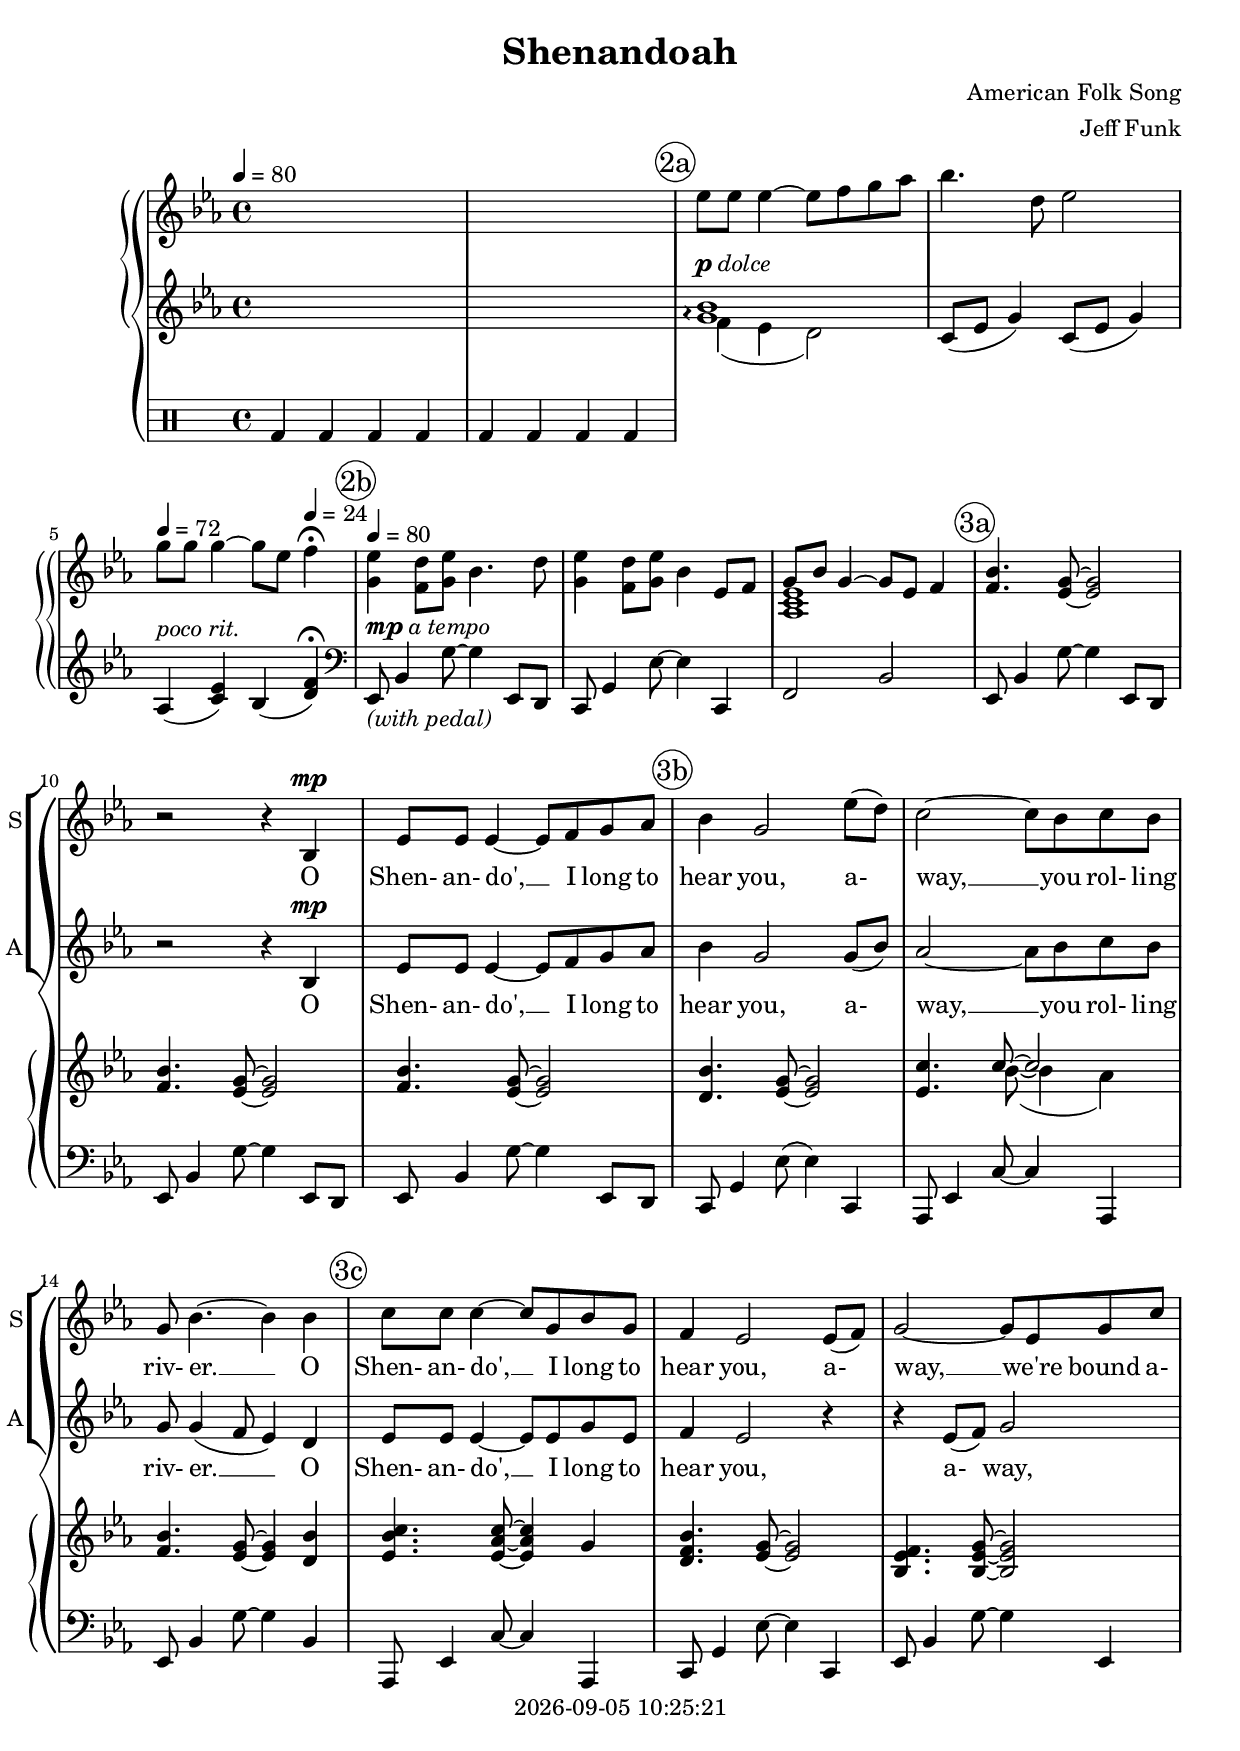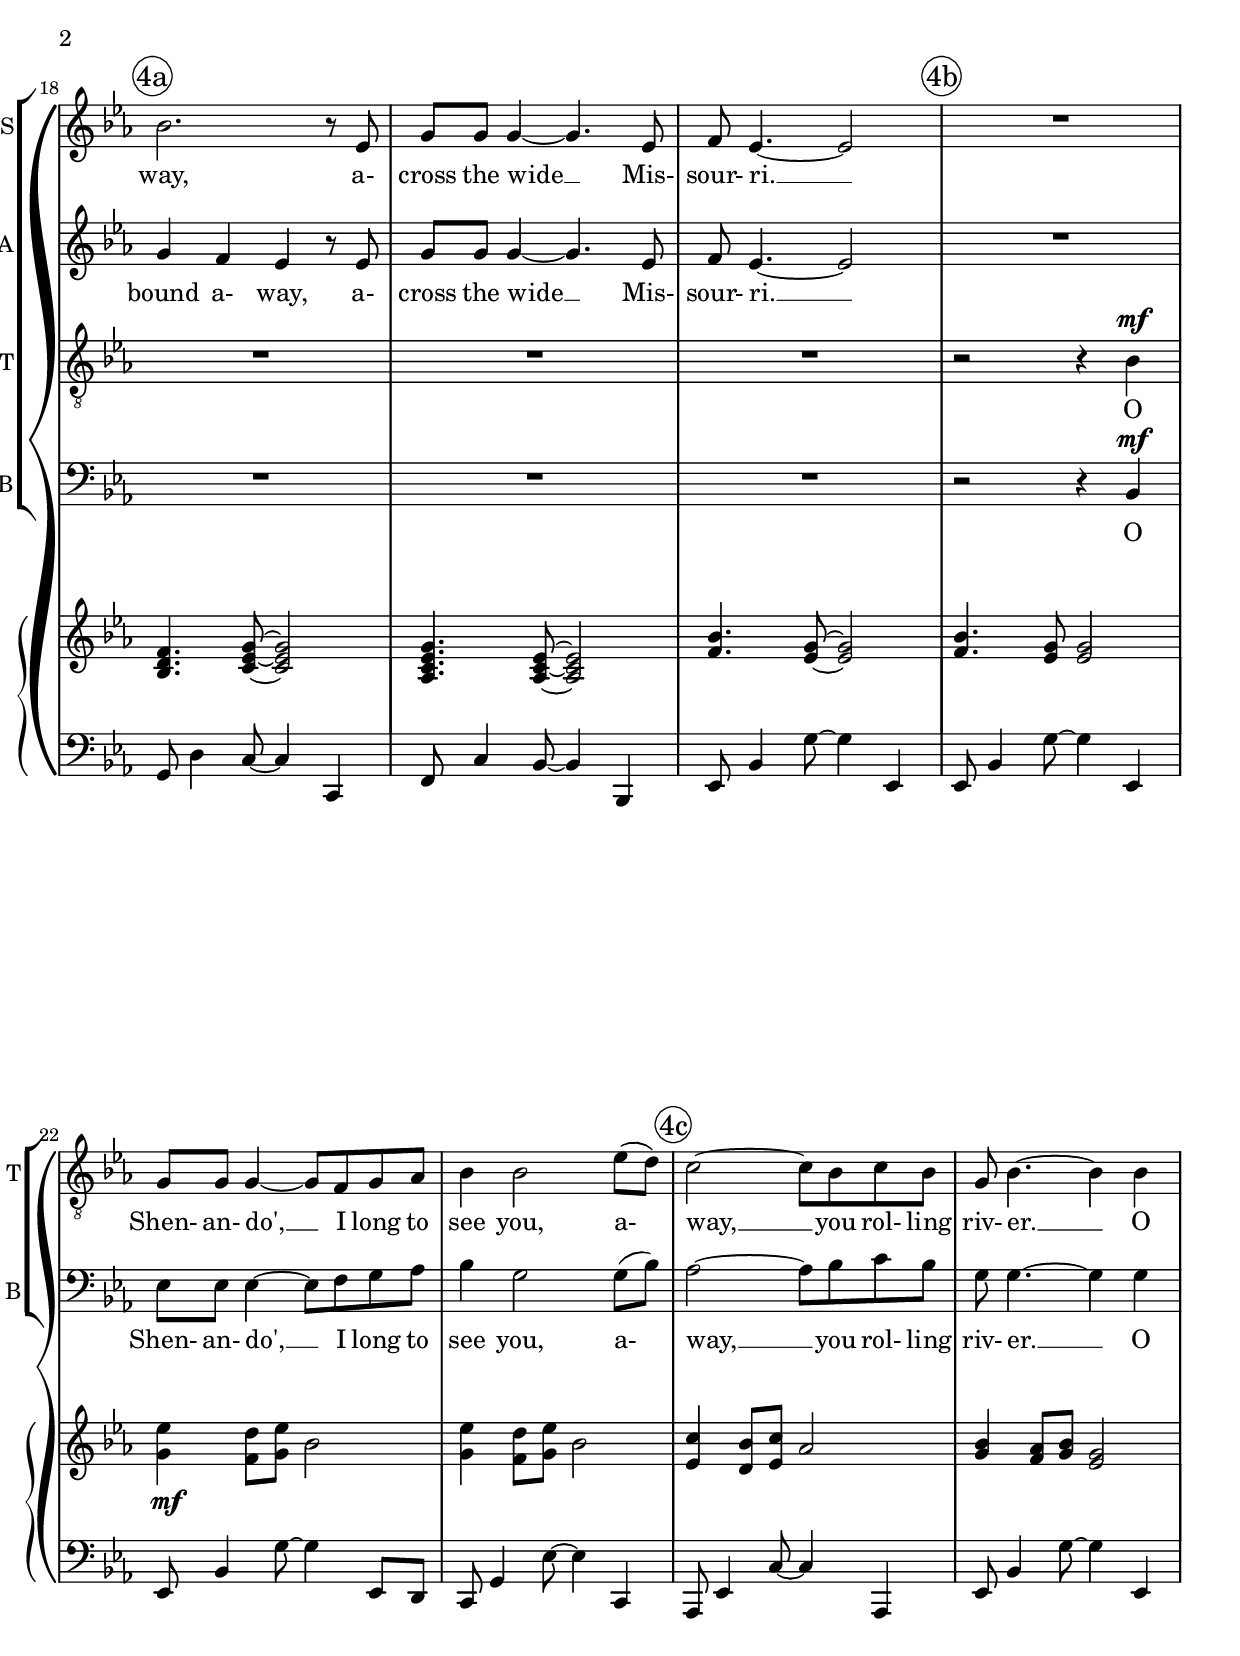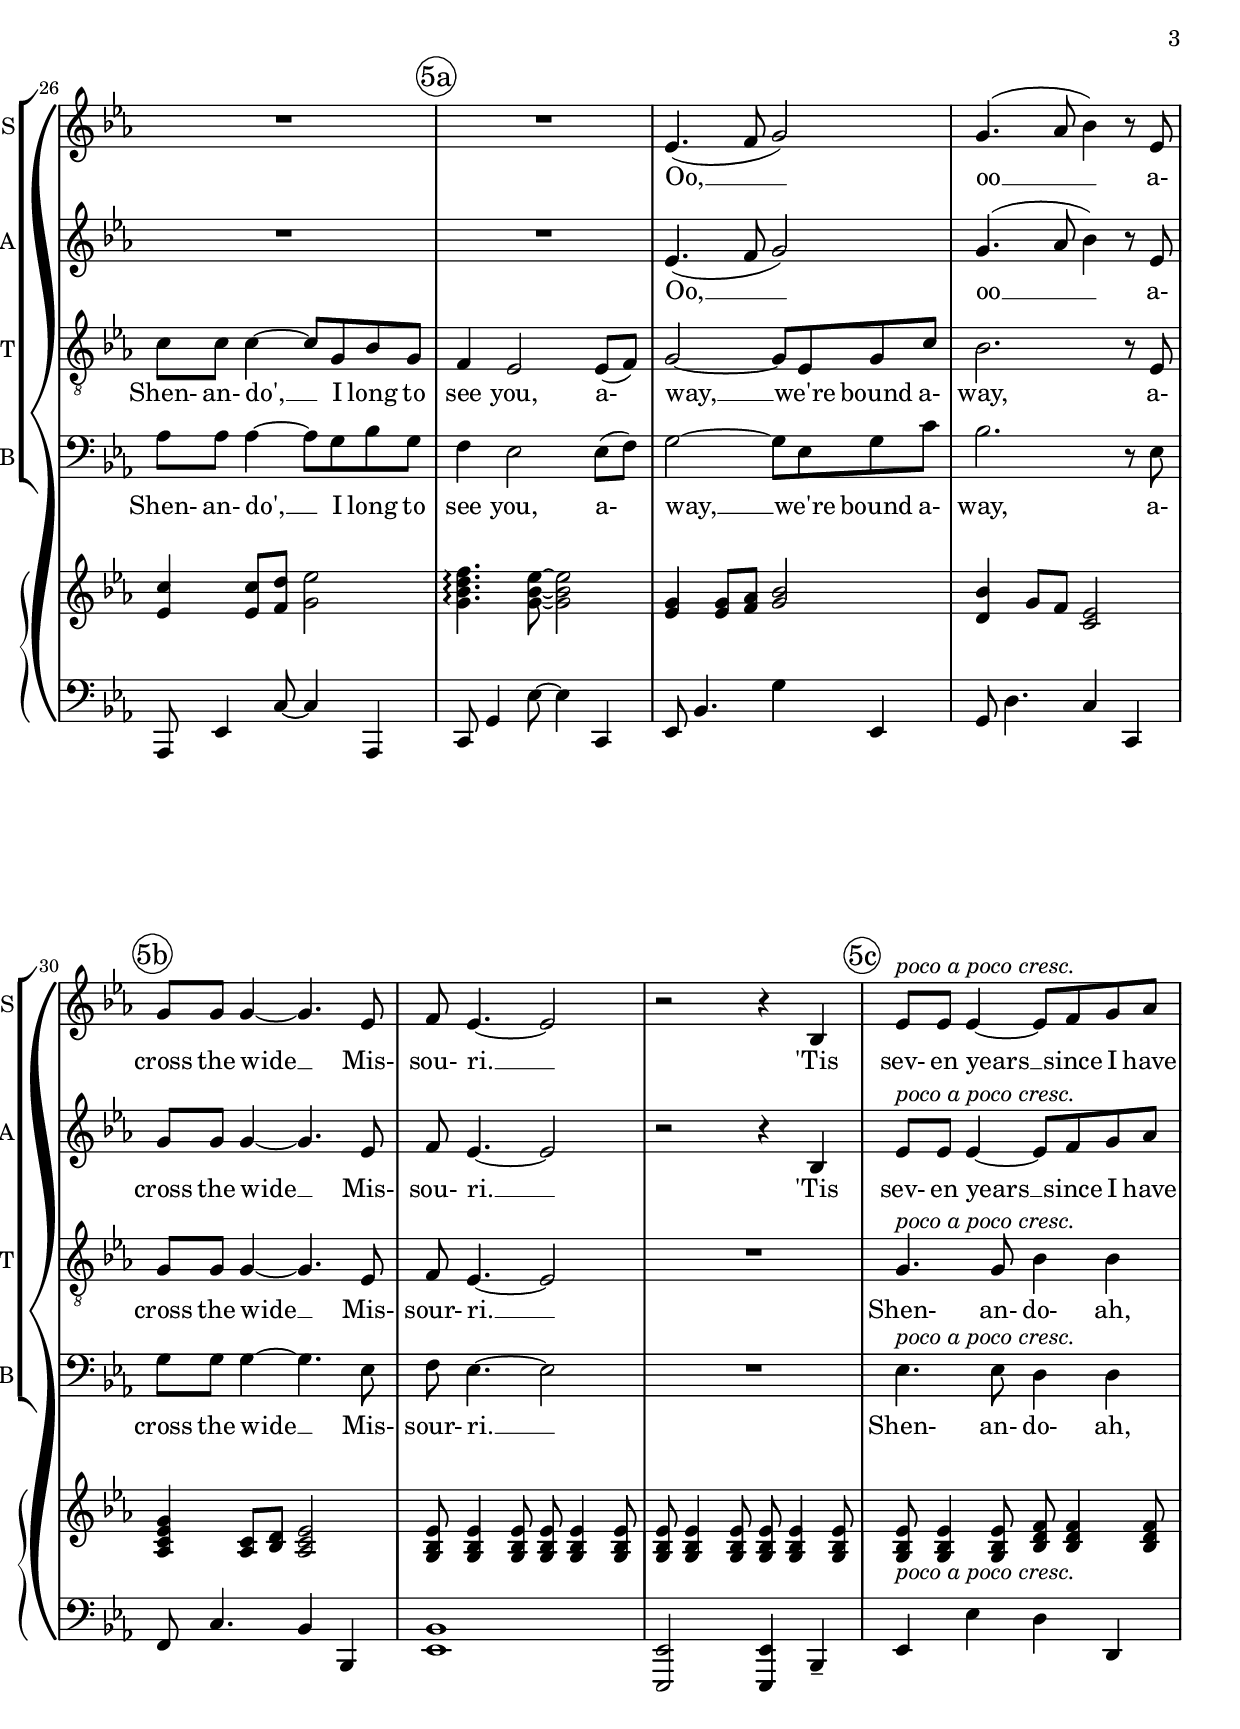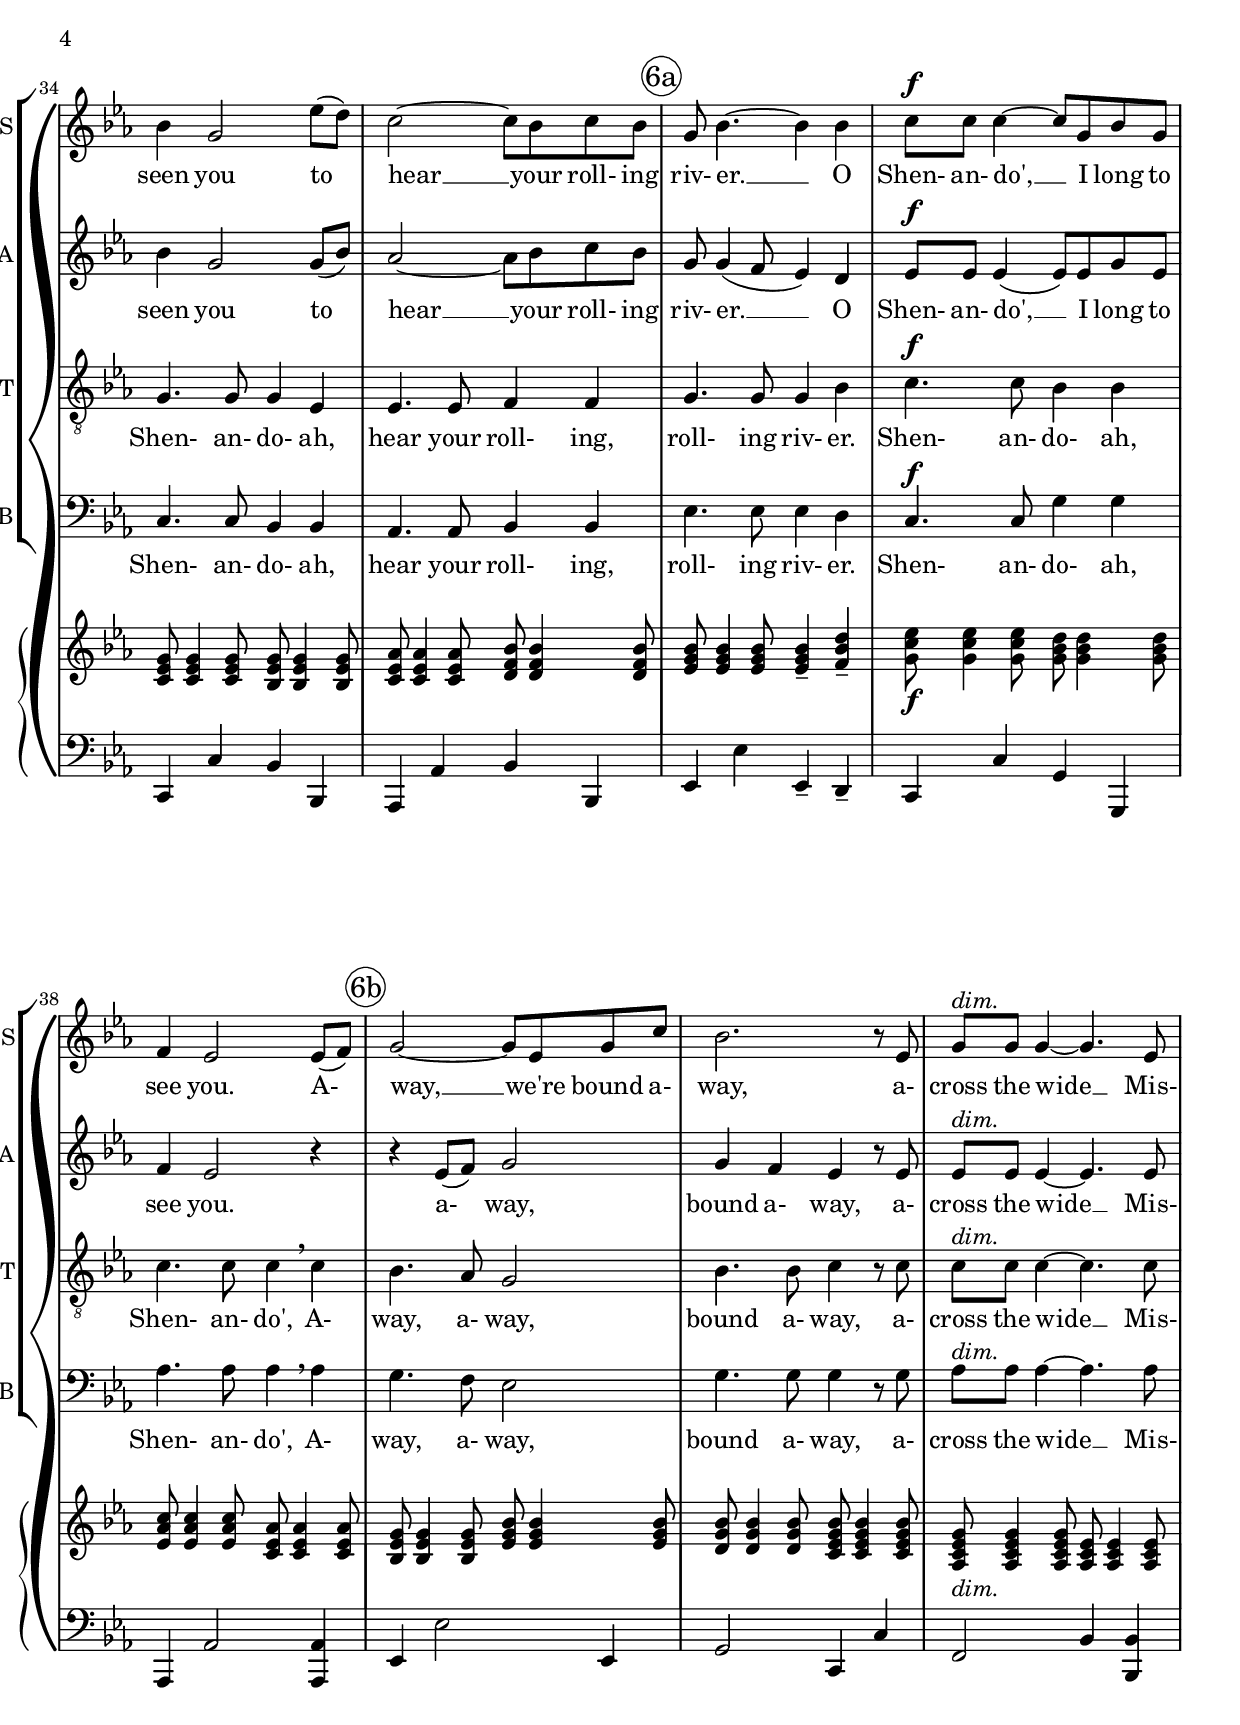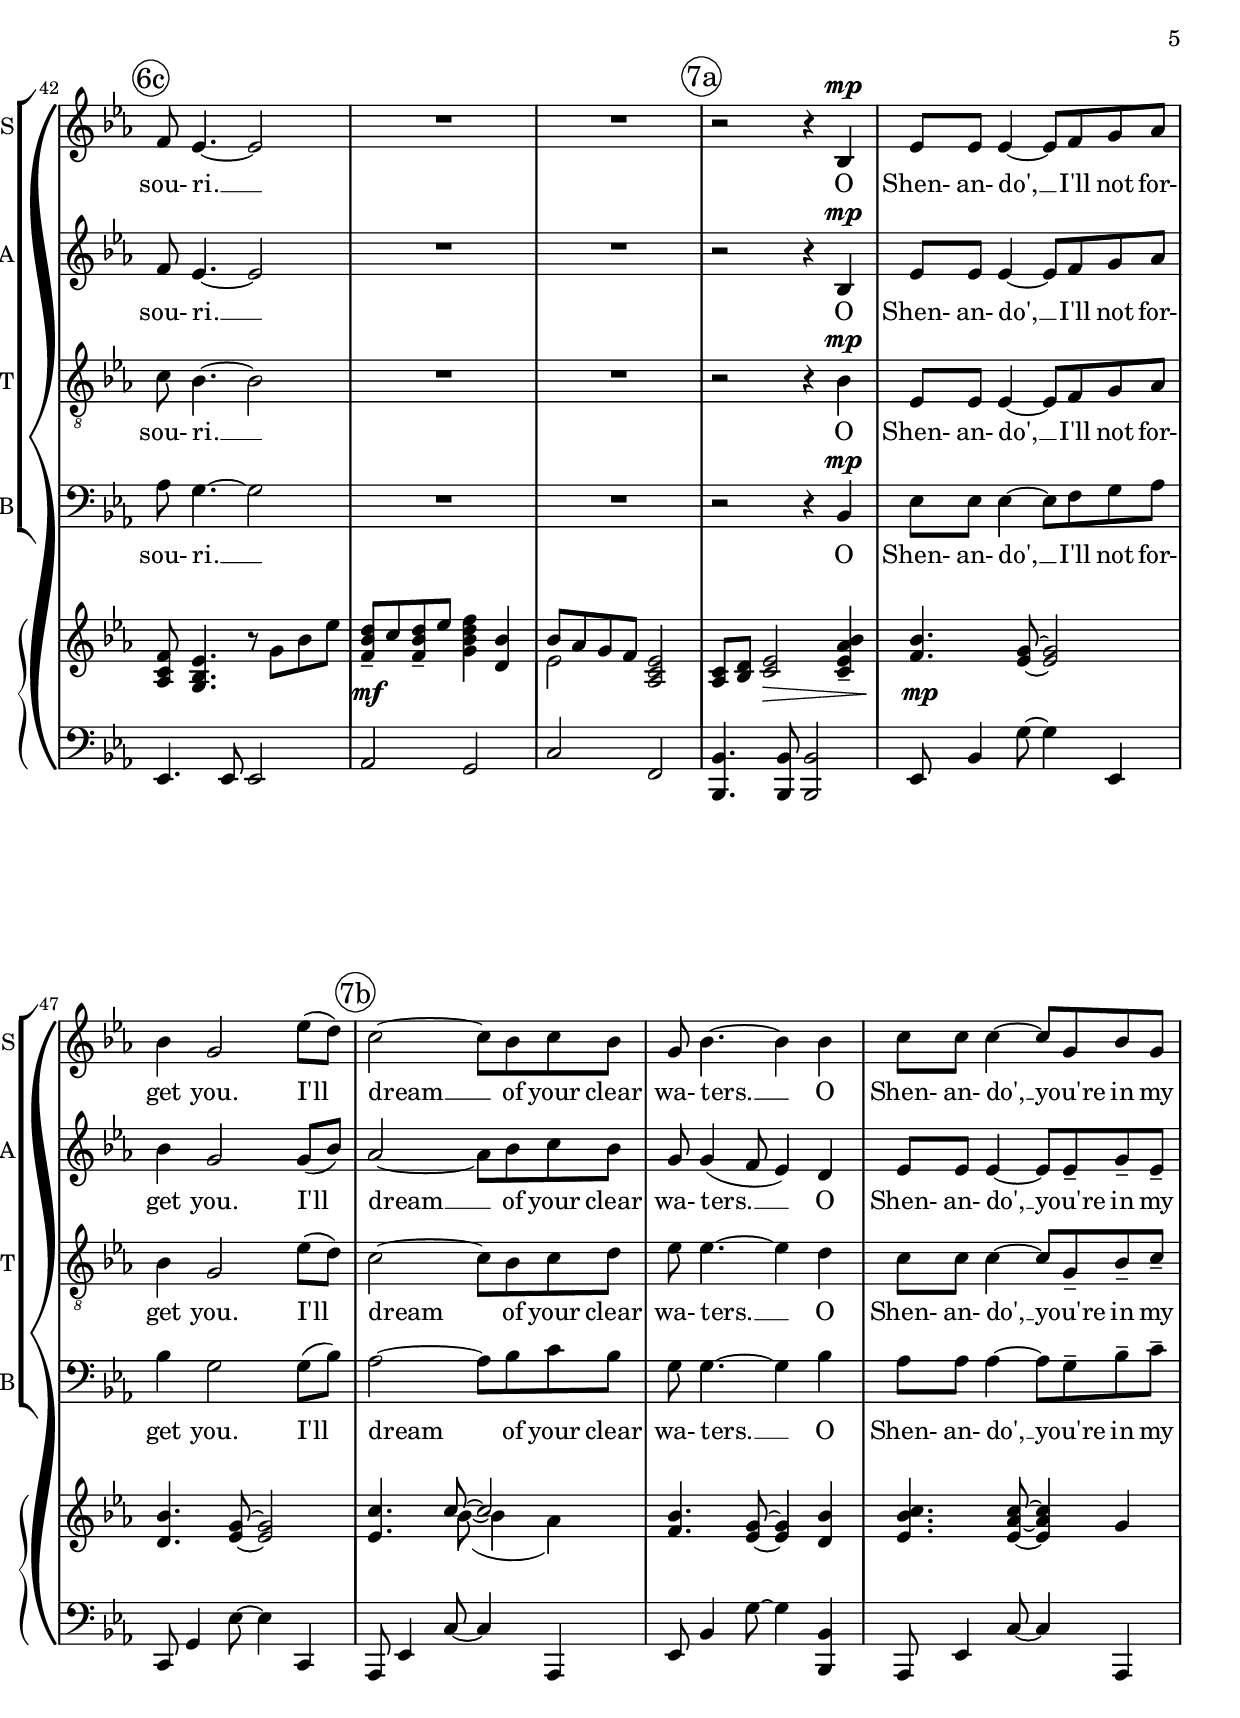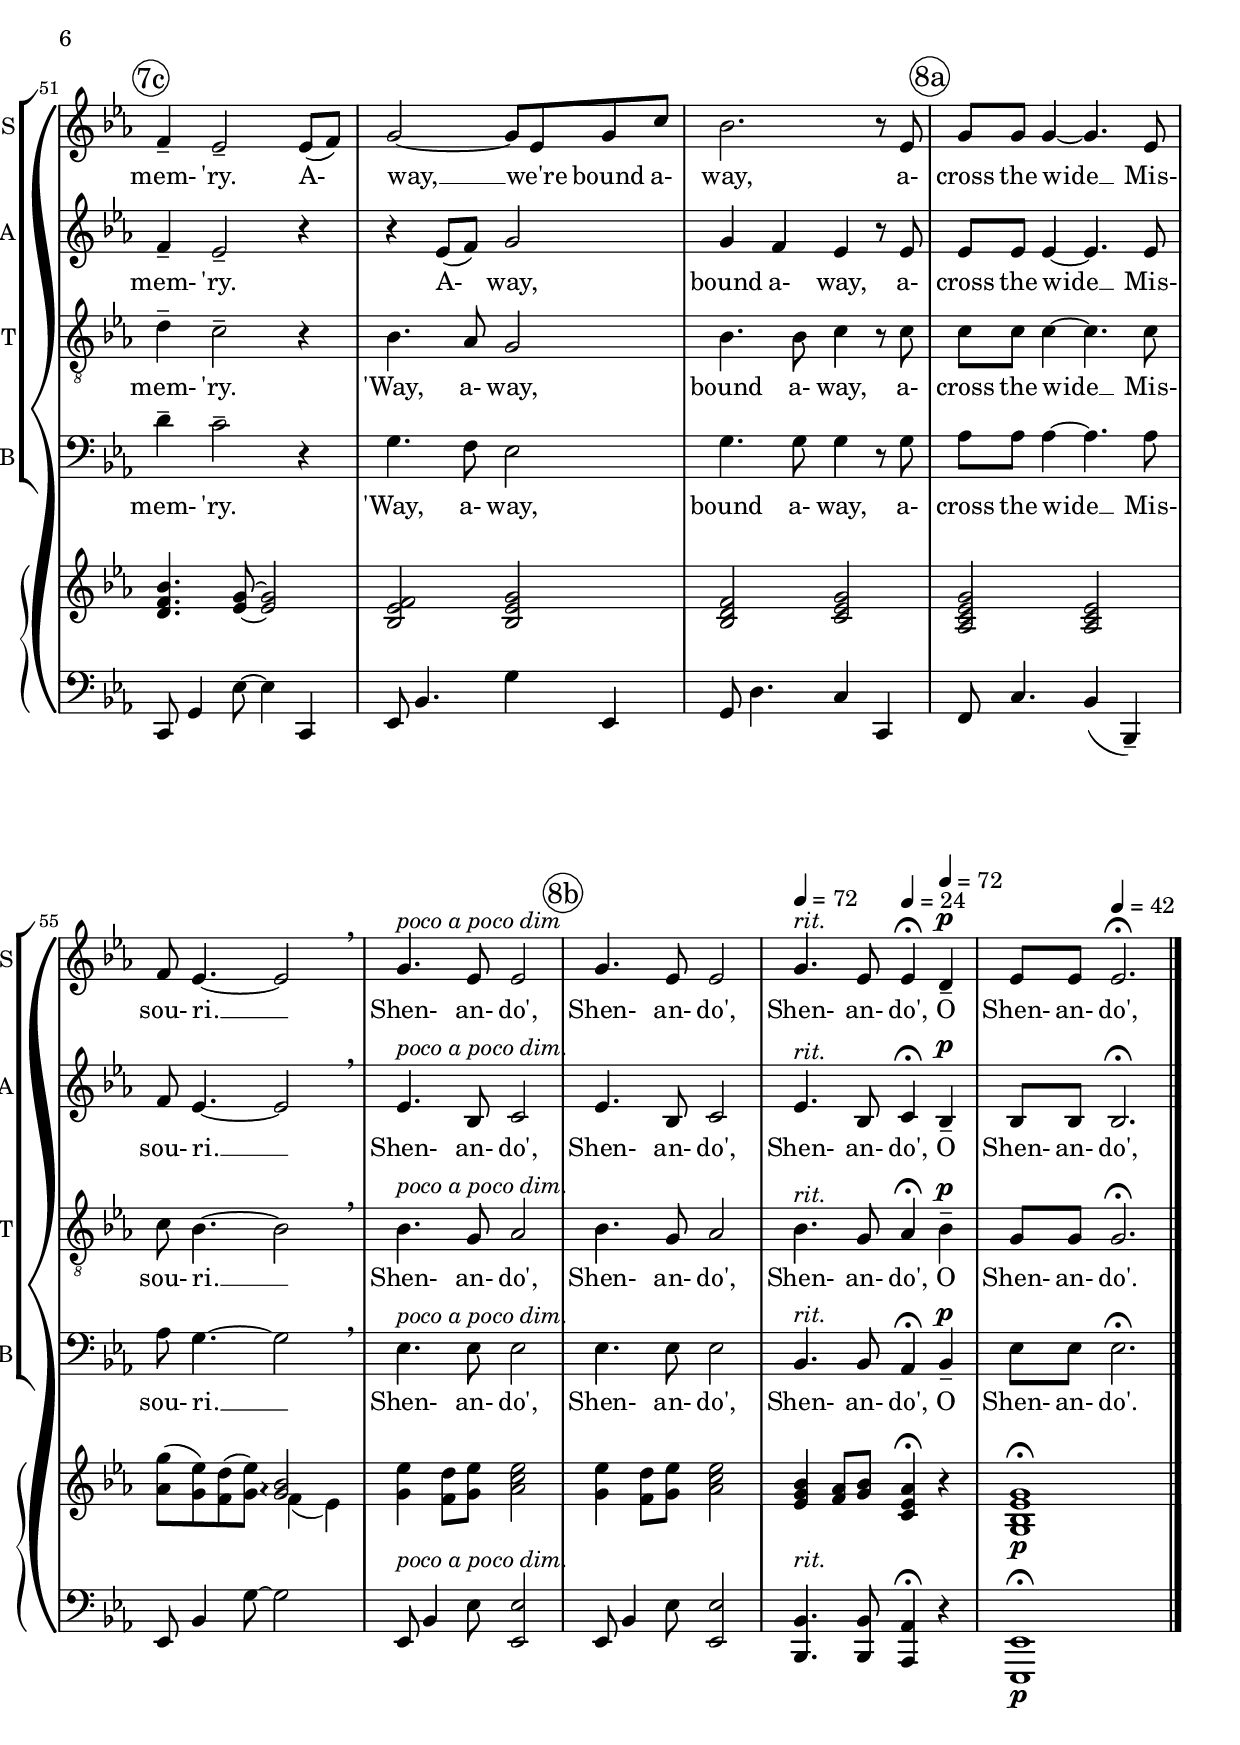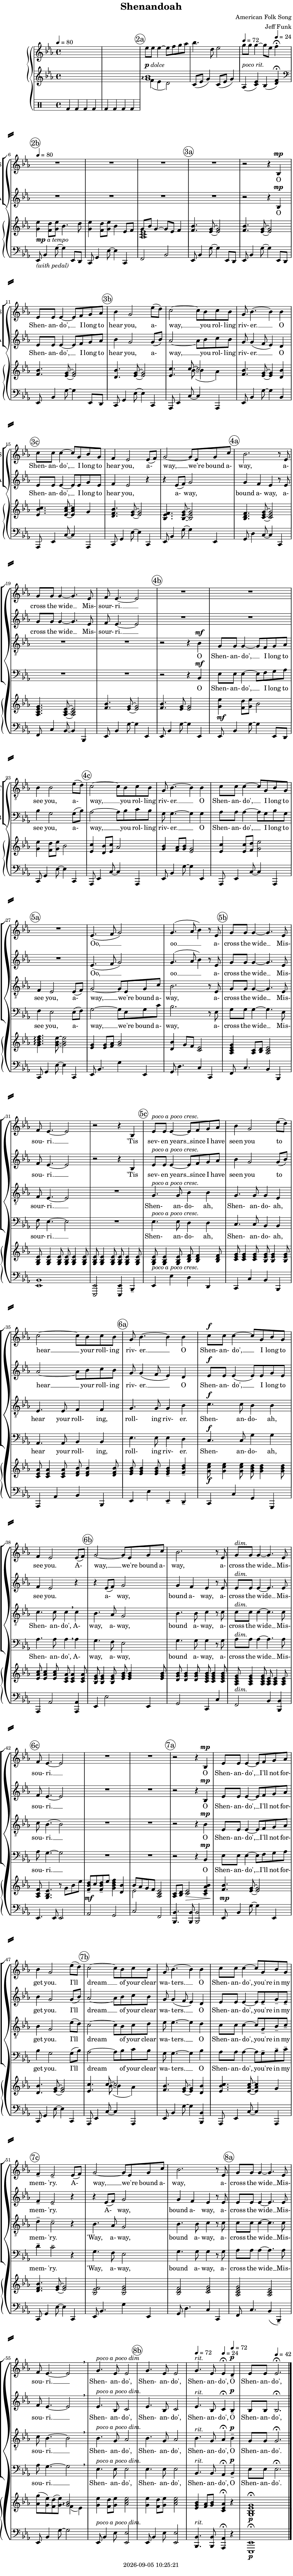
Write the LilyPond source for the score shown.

\version "2.20.0"

today = #(strftime "%Y-%m-%d %H:%M:%S" (localtime (current-time)))

\header {
% centered at top
%  dedication  = "dedication"
  title       = "Shenandoah"
%  subtitle    = "subtitle"
%  subsubtitle = "subsubtitle"
%  instrument  = "instrument"
  
% arrangement of following lines:
%
%  poet    composer
%  meter   arranger
%  piece       opus

  composer    = "American Folk Song"
  arranger    = "Jeff Funk"
%  opus        = "opus"

%  poet        = "poet"
%  meter       = "meter"
%  piece       = "piece"

% centered at bottom
%  tagline     = "tagline" % default lilypond version
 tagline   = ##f
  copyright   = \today
}

% #(set-global-staff-size 16)

% \paper {
%   #(set-paper-size "a4")
%   line-width = 180\mm
%   left-margin = 20\mm
%   bottom-margin = 10\mm
%   top-margin = 10\mm
% }

global = {
  \key ees \major
  \time 4/4
  \tempo 4=80
}

RehearsalTrack = {
  s1*2
  \mark \markup { \circle "2a" } s1*3
  \mark \markup { \circle "2b" } s1*3
  \mark \markup { \circle "3a" } s1*3
  \mark \markup { \circle "3b" } s1*3
  \mark \markup { \circle "3c" } s1*3
  \mark \markup { \circle "4a" } s1*3
  \mark \markup { \circle "4b" } s1*3
  \mark \markup { \circle "4c" } s1*3
  \mark \markup { \circle "5a" } s1*3
  \mark \markup { \circle "5b" } s1*3
  \mark \markup { \circle "5c" } s1*3
  \mark \markup { \circle "6a" } s1*3
  \mark \markup { \circle "6b" } s1*3
  \mark \markup { \circle "6c" } s1*3
  \mark \markup { \circle "7a" } s1*3
  \mark \markup { \circle "7b" } s1*3
  \mark \markup { \circle "7c" } s1*3
  \mark \markup { \circle "8a" } s1*3
  \mark \markup { \circle "8b" } s1*3
}

TempoTrack = {
%  \tempo 4 = 80
  s1*2
  s1 % 2a
  s1
  \tempo 4 = 72 s2. \tempo 4 = 24 s4
  \tempo 4=80 s1*52
  \tempo 4=72 s2 \tempo 4 = 24 s4 \tempo 4 = 72 s % 8b+
  s4 \tempo 4 = 42 s2.
}

soprano = \relative c' {
  \global
  s1*2
  R1*7
  r2 r4 bes^\mp % 2b+
  ees8 ees ees4~ees8 f g aes
  bes4 g2 ees'8(d) % 3a
  c2~c8 bes c bes
  g8 bes4.~bes4 bes
  c8 c c4~c8 g bes g % 3b
  f4 ees2 ees8(f)
  g2~g8 ees g c
  bes2. r8 ees, % 4a
  g8 g g4~g4. ees8
  f8 ees4.~ees2
  R1*7
  ees4.(f8 g2) % 5a+
  g4.(aes8 bes4) r8 ees,
  g8 g g4~g4. ees8 % 5b
  f8 ees4.~ees2
  r2 r4 bes4
  ees8^\markup \italic {poco a poco cresc.} ees ees4~ees8 f g aes % 5c
  bes4 g2 ees'8(d)
  c2~c8 bes c bes
  g8 bes4.~bes4 bes % 6a
  c8^\f c c4~c8 g bes g
  f4 ees2 ees8(f)
  g2~g8 ees g c % 6b
  bes2. r8 ees,
  g8^\markup \italic dim. g g4~g4. ees8
  f8 ees4.~ees2 % 6c
  R1
  R1
  r2 r4 bes^\mp % 7a
  ees8 ees ees4~ees8 f g aes
  bes4 g2 ees'8(d)
  c2~c8 bes c bes % 7b
  g8 bes4.~bes4 bes
  c8 c c4~c8 g bes g
  f4-- ees2-- ees8(f) % 7c
  g2~g8 ees g c
  bes2. r8 ees,
  g8 g g4~g4. ees8 % 8a
  f8 ees4.~ees2 \breathe
  g4.^\markup \italic {poco a poco dim} ees8 ees2
  g4. ees8 ees2 % 8b
  g4.^\markup \italic rit. ees8 ees4^\fermata d--^\p
  ees8 ees ees2.^\fermata
  \bar "|."
}

wordsSop = \lyricmode {
  O Shen- an- do', __
  I long to hear you,
  a- way, __ you rol- ling riv- er. __
  O Shen- an- do', __
  I long to hear you,
  a- way, __ we're bound a- way,
  a- cross the wide __ Mis- sour- ri. __

  Oo, __ oo __
  a- cross the wide __ Mis- sou- ri. __
  'Tis sev- en years __ since I have seen you
  to hear __ your roll- ing riv- er. __
  O Shen- an- do', __ I long to see you.
  A- way, __ we're bound a- way,
  a- cross the wide __ Mis- sou- ri. __

  O Shen- an- do', __ I'll not for- get you.
  I'll dream __ of your clear wa- ters. __
  O Shen- an- do', __
  you're in my mem- 'ry.
  A- way, __ we're bound a- way,
  a- cross the wide __ Mis- sou- ri. __
  Shen- an- do',
  Shen- an- do',
  Shen- an- do',
  O Shen- an- do',
  
}

MwordsSop = \lyricmode {
  "O " Shen an "do', " 
  "\nI " "long " "to " "hear " "you, "
  "\na" "way, "  "you " rol "ling " riv "er. " 
  "\nO " Shen an "do', " 
  "\nI " "long " "to " "hear " "you, "
  "\na" "way, "  "we're " "bound " a "way, "
  "\na" "cross " "the " "wide "  Mis sour "ri. " 

  "\nOo, "  "oo " 
  "\na" "cross " "the " "wide "  Mis sou "ri. " 
  "\n'Tis " sev "en " "years "  "since " "I " "have " "seen " "you "
  "\nto " "hear "  "your " roll "ing " riv "er. " 
  "\nO " Shen an "do', "  "I " "long " "to " "see " "you. "
  "\nA" "way, "  "we're " "bound " a "way, "
  "\na" "cross " "the " "wide "  Mis sou "ri. " 

  "\nO " Shen an "do', "  "I'll " "not " for "get " "you. "
  "\nI'll " "dream "  "of " "your " "clear " wa "ters. " 
  "\nO " Shen an "do', " 
  "\nyou're " "in " "my " mem "'ry. "
  "\nA" "way, "  "we're " "bound " a "way, "
  "\na" "cross " "the " "wide "  Mis sou "ri. " 
  "\nShen" an "do', "
  "\nShen" an "do', "
  "\nShen" an "do', "
  "\nO " Shen an "do', "
  
}

alto = \relative c' {
  \global
  s1*2
  R1*7
  r2 r4 bes^\mp % 3a+
  ees8 ees ees4~ees8 f g aes
  bes4 g2 g8(bes) % 3b
  aes2~aes8 bes c bes
  g8 g4(f8 ees4) d
  ees8 ees ees4~ees8 ees g ees % 3c
  f4 ees2 r4
  r4 ees8(f) g2
  g4 f ees r8 ees % 4a
  g8 g g4~g4. ees8
  f8 ees4.~ees2
  R1*7
  ees4.(f8 g2) % 5a+
  g4.(aes8 bes4) r8 ees,
  g8 g g4~g4. ees8 % 5b
  f8 ees4.~ees2
  r2 r4 bes4
  ees8^\markup \italic {poco a poco cresc.} ees ees4~ees8 f g aes % 5c
  bes4 g2 g8(bes)
  aes2~aes8 bes c bes
  g8 g4(f8 ees4) d % 6a
  ees8^\f ees8 ees4(ees8) ees g ees
  f4 ees2 r4
  r4 ees8(f) g2 % 6b
  g4 f ees r8 ees
  ees8^\markup \italic dim. ees ees4~ees4. ees8
  f8 ees4.~ees2 % 6c
  R1
  R1
  r2 r4 bes4^\mp % 7a
  ees8 ees ees4~ees8 f g aes
  bes4 g2 g8(bes)
  aes2~aes8 bes c bes % 7b
  g8 g4(f8 ees4) d
  ees8 ees ees4~ees8 ees-- g-- ees--
  f4-- ees2-- r4 % 7c
  r4 ees8(f) g2
  g4 f ees r8 ees
  ees8 ees ees4~ees4. ees8 % 8a
  f8 ees4.~ees2 \breathe
  ees4.^\markup \italic {poco a poco dim.} bes8 c2
  ees4. bes8 c2 % 8b
  ees4.^\markup \italic rit. bes8 c4\fermata bes--^\p
  bes8 bes bes2.\fermata
  \bar "|."
}

wordsAlto = \lyricmode {
  O Shen- an- do', __
  I long to hear you,
  a- way, __ you rol- ling riv- er. __
  O Shen- an- do', __
  I long to hear you,
  a- way, bound a- way,
  a- cross the wide __ Mis- sour- ri. __

  Oo, __ oo __
  a- cross the wide __ Mis- sou- ri. __
  'Tis sev- en years __ since I have seen you
  to hear __ your roll- ing riv- er. __
  O Shen- an- do', __ I long to see you.

  a- way, bound a- way,
  a- cross the wide __ Mis- sou- ri. __

  O Shen- an- do', __ I'll not for- get you.
  I'll dream __ of your clear wa- ters. __
  O Shen- an- do', __
  you're in my mem- 'ry.
  A- way, bound a- way,
  a- cross the wide __ Mis- sou- ri. __
  Shen- an- do',
  Shen- an- do',
  Shen- an- do',
  O Shen- an- do',
}

MwordsAlto = \lyricmode {
  "\nO " Shen an "do', " 
  "\nI " "long " "to " "hear " "you, "
  "\na" "way, "  "you " rol "ling " riv "er. " 
  "\nO " Shen an "do', " 
  "\nI " "long " "to " "see " "you, "
  "\na" "way, " "bound " a "way, "
  "\na" "cross " "the " "wide "  Mis sour "ri. " 

  "\nOo, "  "oo " 
  "\na" "cross " "the " "wide "  Mis sou "ri. " 
  "\n'Tis " sev "en " "years "  "since " "I " "have " "seen " "you "
  "\nto " "hear "  "your " roll "ing " riv "er. " 
  "\nO " Shen an "do', "  "I " "long " "to " "see " "you. "

  "\na" "way, " "bound " a "way, "
  "\na" "cross " "the " "wide "  Mis sou "ri. " 

  "\nO " Shen an "do', "  "I'll " "not " for "get " "you. "
  "\nI'll " "dream "  "of " "your " "clear " wa "ters. " 
  "\nO " Shen an "do', " 
  "\nyou're " "in " "my " mem "'ry. "
  "\nA" "way, " "bound " a "way, "
  "\na" "cross " "the " "wide "  Mis sou "ri. " 
  "\nShen" an "do', "
  "\nShen" an "do', "
  "\nShen" an "do', "
  "\nO " Shen an "do', "
}

tenor = \relative c' {
  \global
  s1*2
  R1*18
  r2 r4 bes^\mf % 4b
  g8 g g4~g8 f g aes
  bes4 bes2 ees8(d)
  c2~c8 bes c bes % 4c
  g8 bes4.~bes4 bes
  c8 c c4~c8 g bes g
  f4 ees2 ees8(f) % 5a
  g2~g8 ees g c
  bes2. r8 ees,
  g8 g g4~g4. ees8 % 5b
  f8 ees4.~ees2
  R1
  g4.^\markup \italic {poco a poco cresc.} g8 bes4 bes % 5c
  g4. g8 g4 ees
  ees4. ees8 f4 f
  g4. g8 g4 bes % 6a
  c4.^\f c8 bes4 bes
  c4. c8 c4 \breathe c
  bes4. aes8 g2 % 6b
  bes4. bes8 c4 r8 c
  c8^\markup \italic dim. c c4~c4. c8
  c8 bes4.~bes2 % 6c
  R1
  R1
  r2 r4 bes4^\mp % 7a
  ees,8 ees ees4~ees8 f g aes
  bes4 g2 ees'8(d)
  c2~c8 bes c d % 7b
  ees8 ees4.~ees4 d
  c8 c c4~c8 g-- bes-- c--
  d4-- c2-- r4 % 7c
  bes4. aes8 g2
  bes4. bes8 c4 r8 c
  c8 c c4~c4. c8 % 8a
  c8 bes4.~bes2 \breathe
  bes4.^\markup \italic {poco a poco dim.} g8 aes2
  bes4. g8 aes2 % 8b
  bes4.^\markup \italic rit. g8 aes4^\fermata bes--^\p
  g8 g g2.^\fermata
  \bar "|."
}

wordsTenor = \lyricmode {
  O Shen- an- do', __
  I long to see you,
  a- way, __ you rol- ling riv- er. __
  O Shen- an- do', __
  I long to see you,
  a- way, __ we're bound a- way,
  a- cross the wide __ Mis- sour- ri. __

  Shen- an- do- ah,
  Shen- an- do- ah,
  hear your roll- ing,
  roll- ing riv- er.
  Shen- an- do- ah,
  Shen- an- do',
  A- way, a- way, bound a- way,
  a- cross the wide __ Mis- sou- ri. __

  O Shen- an- do', __ I'll not for- get you.
  I'll dream of your clear wa- ters. __
  O Shen- an- do', __ you're in my mem- 'ry.
  'Way, a- way, bound a- way,
  a- cross the wide __ Mis- sou- ri. __
  Shen- an- do', Shen- an- do',
  Shen- an- do', O Shen- an- do'.
}

MwordsTenor = \lyricmode {
  "\nO " Shen an "do', " 
  "\nI " "long " "to " "see " "you, "
  "\na" "way, "  "you " rol "ling " riv "er. " 
  "\nO " Shen an "do', " 
  "\nI " "long " "to " "see " "you, "
  "\na" "way, "  "we're " "bound " a "way, "
  "\na" "cross " "the " "wide "  Mis sour "ri. " 

  "\nShen" an do "ah, "
  "\nShen" an do "ah, "
  "\nhear " "your " roll "ing, "
  "\nroll " ing riv "er. "
  "\nShen" an do "ah, "
  "\mShen" an "do', "
  "\nA" "way, " a "way, " "bound " a "way, "
  "\na" "cross " "the " "wide "  Mis sou "ri. " 

  "\nO " Shen an "do', "  "I'll " "not " for "get " "you. "
  "\nI'll " "dream " "of " "your " "clear " wa "ters. " 
  "\nO " Shen an "do', "  "you're " "in " "my " mem "'ry. "
  "\n'Way, " a "way, " "bound " a "way, "
  "\na" "cross " "the " "wide "  Mis sou "ri. " 
  "\nShen" an "do', " Shen an "do', "
  "\nShen" an "do', " "O " Shen an "do'. "
}

bass= \relative c {
  \global
  s1*2
  R1*18
  r2 r4 bes^\mf % 4b
  ees8 ees ees4~ees8 f g aes
  bes4 g2 g8(bes)
  aes2~aes8 bes c bes % 4c
  g8 g4.~g4 g
  aes8 aes aes4~aes8 g bes g
  f4 ees2 ees8(f) % 5a
  g2~ g8 ees g c
  bes2. r8 ees,
  g8 g g4~g4. ees8 % 5b
  f8 ees4.~ees2
  R1
  ees4.^\markup \italic {poco a poco cresc.} ees8 d4 d % 5c
  c4. c8 bes4 bes
  aes4. aes8 bes4 bes
  ees4. ees8 ees4 d % 6a
  c4.^\f c8 g'4 g
  aes4. aes8 aes4 \breathe aes
  g4. f8 ees2 % 6b
  g4. g8 g4 r8 g
  aes8^\markup \italic dim. aes aes4~aes4. aes8
  aes8 g4.~g2 % 6c
  R1
  R1
  r2 r4 bes,^\mp % 7a
  ees8 ees ees4~ees8 f g aes
  bes4 g2 g8(bes)
  aes2~aes8 bes c bes % 7b
  g8 g4.~g4 bes
  aes8 aes aes4~aes8 g-- bes-- c--
  d4-- c2-- r4 % 7c
  g4. f8 ees2
  g4. g8 g4 r8 g
  aes8 aes aes4~aes4. aes8 % 8a
  aes8 g4.~g2 \breathe
  ees4.^\markup \italic {poco a poco dim.} ees8 ees2
  ees4. ees8 ees2 % 8b
  bes4.^\markup \italic rit. bes8 aes4^\fermata bes--^\p
  ees8 ees ees2.^\fermata
  \bar "|."
}

wordsBass = \lyricmode {
  O Shen- an- do', __
  I long to see you,
  a- way, __ you rol- ling riv- er. __
  O Shen- an- do', __
  I long to see you,
  a- way, __ we're bound a- way,
  a- cross the wide __ Mis- sour- ri. __

  Shen- an- do- ah,
  Shen- an- do- ah,
  hear your roll- ing,
  roll- ing riv- er.
  Shen- an- do- ah,
  Shen- an- do',
  A- way, a- way, bound a- way,
  a- cross the wide __ Mis- sou- ri. __

  O Shen- an- do', __ I'll not for- get you.
  I'll dream of your clear wa- ters. __
  O Shen- an- do', __ you're in my mem- 'ry.
  'Way, a- way, bound a- way,
  a- cross the wide __ Mis- sou- ri. __
  Shen- an- do', Shen- an- do',
  Shen- an- do', O Shen- an- do'.
}

MwordsBass = \lyricmode {
  "\nO " Shen an "do', " 
  "\nI " "long " "to " "see " "you, "
  "\na" "way, "  "you " rol "ling " riv "er. " 
  "\nO " Shen an "do', " 
  "\nI " "long " "to " "see " "you, "
  "\na" "way, "  "we're " "bound " a "way, "
  "\na" "cross " "the " "wide "  Mis sour "ri. " 

  "\nShen" an do "ah, "
  "\nShen" an do "ah, "
  "\nhear " "your " roll "ing, "
  "\nroll" "ing " riv "er. "
  "\nShen" an do "ah, "
  "\nShen" an "do', "
  "\nA" "way, " a "way, " "bound " a "way, "
  "\na" "cross " "the " "wide "  Mis sou "ri. " 

  "\nO " Shen an "do', "  "I'll " "not " for "get " "you. "
  "\nI'll " "dream " "of " "your " "clear " wa "ters. " 
  "\nO " Shen an "do', "  "you're " "in " "my " mem "'ry. "
  "\n'Way, " a "way, " "bound " a "way, "
  "\na" "cross " "the " "wide "  Mis sou "ri. " 
  "\nShen" an "do', " Shen an "do', "
  "\nShen" an "do', " "O " Shen an "do'. "
}

pianoRH = \relative c'' {
  \global
  s1*2
  ees8 ees ees4~ees8 f g aes % 2a
  bes4. d,8 ees2
  g8 g g4~g8 ees f4\fermata
  <g, ees'>4 <f d'>8 <g ees'> bes4. d8 % 2b
  q4 <f, d'>8 <g ees'> bes4 ees,8 f
  s1
  <f bes>4. <ees g>8~q2 % 3a
  <f bes>4. <ees g>8~q2
  <f bes>4. <ees g>8~q2
  <d bes'>4. <ees g>8~q2 % 3b
  <ees c'>4. s8 s2
  <f bes>4. <ees g>8~q4 <d bes'>
  <ees bes' c>4. <ees aes c>8~q4 g % 3c
  <d f bes>4. <ees g>8~q2
  <bes ees f>4. <bes ees g>8~q2
  <bes d f>4. <c ees g>8~q2 % 4a
  <aes c ees g>4. <aes c ees>8~q2
  <f' bes>4. <ees g>8~q2
  <f bes>4. <ees g>8q2 % 4b
  <g ees'>4 <f d'>8 <g ees'> bes2
  <g ees'>4 <f d'>8 <g ees'> bes2
  <ees, c'>4 <d bes'>8 <ees c'> aes2 % 4c
  <g bes>4 <f aes>8 <g bes> <ees g>2
  <ees c'>4 q8 <f d'> <g ees'>2
  <g bes d f>4.\arpeggio <g bes ees>8~q2 % 5a
  <ees g>4 q8 <f aes> <g bes>2
  <d bes'>4 g8 f <c ees>2
  <aes c ees g>4 <aes c>8 <bes d> <aes c ees>2 % 5b
  <g bes ees>8 q4 q8 q q4 q8
  q8 q4 q8 q q4 q8
  q8 q4 q8 <bes d f>8 q4 q8 % 5c
  <c ees g>8 q4 q8 <bes ees g> q4 q8
  <c ees aes>8 q4 q8 <d f bes> q4 q8
  <ees g bes>8 q4 q8 q4-- <f bes d>-- % 6a
  <g c ees>8 q4 q8 <g bes d> q4 q8
  <ees aes c>8 q4 q8 <c ees aes> q4 q8
  <bes ees g>8 q4 q8 <ees g bes> q4 q8 % 6b
  <d g bes>8 q4 q8 <c ees g bes> q4 q8
  <aes c ees g>8 q4 q8 <aes c ees> q4 q8
  <aes c f>8 <g bes ees>4. r8 g'8 bes ees % 6c
  <f, bes d>8-- c' q-- ees <g, bes d f>4 <d bes'>
  s2 <aes c ees>
  <aes c>8 <bes d> <c ees>2 <c ees aes bes>4-- % 7a
  <f bes>4. <ees g>8~q2
  <d bes'>4. <ees g>8~q2
  <ees c'>4. s8 s2 % 7b
  <f bes>4. <ees g>8~q4 <d bes'>
  <ees bes' c>4. <ees aes c>8~q4 g
  <d f bes>4. <ees g>8~q2 % 7c
  <bes ees f>2 <bes ees g>
  <bes d f>2 <c ees g>
  <aes c ees g>2 <aes c ees> % 8a
  <aes' g'>8(<g ees'>) <f d'>(<g ees'>) s2
  q4 <f d'>8 <g ees'> <aes c ees>2
  <g ees'>4 <f d'>8 <g ees'> <aes c ees>2 % 8b
  <ees g bes>4 <f aes>8 <g bes> <c, ees aes>4\fermata r4
  <g bes ees g>1\fermata
  \bar "|."
}

pianoRHone = \relative c'' {
  \global
  \voiceOne
  s1*2
  s1*5
  g8 bes g4~g8 ees f4 % 2b++
  s1*4
  s4. c'8~c2 % 3b+
  s1*30
  bes8 aes g f s2 % 6c++
  s1*3
  s4. c'8~c2 % 7b
  s1*6
  s2 <g bes>2\arpeggio % 8a+
  s1*4
  \bar "|."
}

pianoRHtwo = \relative c' {
  \global
  \voiceTwo
  s1*2
  s1*5
  <aes c ees>1
  s1*4
  s4. bes'8~(bes4 aes) % 3b+
  s1*30
  ees2 s % 6c++
  s1*3
  s4. bes'8~(bes4 aes) % 7b
  s1*6
  s2 f4(ees) % 8a+
  s1*4
  \bar "|."
}

dynamicsPiano = {
  \override DynamicTextSpanner.style = #'none
  s1*2
  s1-\markup{\dynamic p \italic dolce}
  s1
  s1-\markup \italic {poco rit.}
  s1-\markup{\dynamic mp \italic {a tempo}} % 2b
  s1 * 15
  s1\mf % 20
  s1*10
  s1-\markup \italic {poco a poco cresc.} % 31
  s1*3
  s1\f % 35
  s1*3
  s1-\markup \italic dim. % 39
  s1
  s1\mf
  s1
  s4 s2.\>
  s1\mp
  s1*9
  s1-\markup \italic {poco a poco dim.} % 54
  s1
  s1-\markup \italic rit.
  s1\p
}

pianoLH = \relative c' {
  \global
  \oneVoice
  s1*2
  s1
  c8(ees g4) c,8(ees g4) % 2a+
  aes,4(<c ees>) bes(<d f>\fermata) \clef bass
  ees,,8_\markup{\italic{(with pedal)}} bes'4 g'8~g4 ees,8 d % 2b
  c8 g'4 ees'8~ees4 c,
  f2 bes
  ees,8 bes'4 g'8~g4 ees,8 d % 3a
  ees8 bes'4 g'8~g4 ees,8 d
  ees8 bes'4 g'8~g4 ees,8 d
  c8 g'4 ees'8(ees4) c, % 3b
  aes8 ees'4 c'8~c4 aes,
  ees'8 bes'4 g'8~g4 bes,
  aes,8 ees'4 c'8~c4 aes, % 3c
  c8 g'4 ees'8~ees4 c,
  ees8 bes'4 g'8~g4 ees,
  g8 d'4 c8~c4 c, % 4a
  f8 c'4 bes8~bes4 bes,
  ees8 bes'4 g'8~g4 ees,
  ees8 bes'4 g'8~g4 ees, % 4b
  ees8 bes'4 g'8~g4 ees,8 d
  c8 g'4 ees'8~ees4 c,
  aes8 ees'4 c'8~c4 aes, % 4c
  ees'8 bes'4 g'8~g4 ees,
  aes,8 ees'4 c'8~c4 aes,
  c8 g'4 ees'8~ees4 c, % 5a
  ees8 bes'4. g'4 ees,
  g8 d'4. c4 c,
  f8 c'4. bes4 bes, % 5b
  <ees bes'>1
  <ees, ees'>2 q4 bes'--
  ees4 ees' d d, % 5c
  c4 c' bes bes,
  aes4 aes' bes bes,
  ees4 ees' ees,-- d-- % 6a
  c4 c' g g,
  aes4 aes'2 <aes, aes'>4
  ees'4 ees'2 ees,4 % 6b
  g2 c,4 c'
  f,2 bes4 <bes, bes'>
  ees4. ees8 ees2 % 6c
  aes2 g
  c2 f,
  <bes, bes'>4. q8 q2 % 7a
  ees8 bes'4 g'8~g4 ees,
  c8 g'4 ees'8~ees4 c,
  aes8 ees'4 c'8~c4 aes, % 7b
  ees'8 bes'4 g'8~g4 <bes,, bes'>
  aes8 ees'4 c'8~c4 aes,
  c8 g'4 ees'8~ees4 c, % 7c
  ees8 bes'4. g'4 ees,
  g8 d'4. c4 c,
  f8 c'4. bes4(bes,--) % 8a
  ees8 bes'4 g'8~g2
  ees,8 bes'4 ees8 <ees, ees'>2
  ees8 bes'4 ees8 <ees, ees'>2 % 8b
  <bes bes'>4. q8 <aes aes'>4^\fermata r
  <ees ees'>1\p\fermata
  \bar "|."
}

pianoLHone = \relative c'' {
  \global
  \voiceOne
  s1*2
  <g bes>1\arpeggio
  s1*56
  \bar "|."
}

pianoLHtwo = \relative c' {
  \global
  \voiceTwo
  s1*2
  f4(ees d2)
  s1*56
  \bar "|."
}

\book {
  #(define output-suffix "single")
  \score {
    \context GrandStaff <<
      <<
        \new ChoirStaff <<
          \new Voice = tempo \TempoTrack
                                % Single soprano staff
          \new Staff \with { instrumentName = #"Soprano" shortInstrumentName = #"S" } <<
%            \set Staff.midiInstrument = "choir aahs"
            \new Voice \RehearsalTrack
            \new Voice = "soprano" \soprano
            \new Lyrics \lyricsto "soprano" \wordsSop
          >>
                                % Single alto staff
          \new Staff \with { instrumentName = #"Alto" shortInstrumentName = #"A" } <<
%            \set Staff.midiInstrument = "choir aahs"
            \new Voice = "alto" \alto
            \new Lyrics \lyricsto "alto" \wordsAlto
          >>
                                % Single tenor staff
          \new Staff \with { instrumentName = #"Tenor" shortInstrumentName = #"T" } <<
            \clef "treble_8"
%            \set Staff.midiInstrument = "choir aahs"
            \new Voice = "tenor" \tenor
            \new Lyrics \lyricsto "tenor" \wordsTenor
          >>
                                % Single bass staff
          \new Staff \with { instrumentName = #"Bass" shortInstrumentName = #"B" } <<
            \clef "bass"
%            \set Staff.midiInstrument = "choir aahs"
            \new Voice = "bass" \bass
            \new Lyrics \lyricsto "bass" \wordsBass
          >>
        >>
        \new PianoStaff <<
          \new Staff <<
            \new Voice \pianoRH
            \new Voice \pianoRHone
            \new Voice \pianoRHtwo
          >>
          \new Dynamics \dynamicsPiano
          \new Staff <<
            \new Voice \pianoLH
            \new Voice \pianoLHone
            \new Voice \pianoLHtwo
          >>
        >>
        \new DrumStaff { \global \drummode { bassdrum4 bd bd bd bd bd bd bd } }
      >>
    >>
    \layout {
      indent = 1.5\cm
      \context {
        \Staff \RemoveAllEmptyStaves
      }
    }
  }
}

\book {
  #(define output-suffix "singlepage")
  \paper {
    top-margin = 0
    left-margin = 7
    right-margin = 1
    paper-width = 190\mm
    page-breaking = #ly:one-page-breaking
    system-system-spacing.basic-distance = #22
    system-separator-markup = \slashSeparator
  }
  \score {
    \context GrandStaff <<
      <<
        \new ChoirStaff <<
          \new Voice = tempo \TempoTrack
                                % Single soprano staff
          \new Staff \with { instrumentName = #"Soprano" shortInstrumentName = #"S" } <<
%            \set Staff.midiInstrument = "choir aahs"
            \new Voice \RehearsalTrack
            \new Voice = "soprano" \soprano
            \new Lyrics \lyricsto "soprano" \wordsSop
          >>
                                % Single alto staff
          \new Staff \with { instrumentName = #"Alto" shortInstrumentName = #"A" } <<
%            \set Staff.midiInstrument = "choir aahs"
            \new Voice = "alto" \alto
            \new Lyrics \lyricsto "alto" \wordsAlto
          >>
                                % Single tenor staff
          \new Staff \with { instrumentName = #"Tenor" shortInstrumentName = #"T" } <<
            \clef "treble_8"
%            \set Staff.midiInstrument = "choir aahs"
            \new Voice = "tenor" \tenor
            \new Lyrics \lyricsto "tenor" \wordsTenor
          >>
                                % Single bass staff
          \new Staff \with { instrumentName = #"Bass" shortInstrumentName = #"B" } <<
            \clef "bass"
%            \set Staff.midiInstrument = "choir aahs"
            \new Voice = "bass" \bass
            \new Lyrics \lyricsto "bass" \wordsBass
          >>
        >>
        \new PianoStaff <<
          \new Staff <<
            \new Voice \pianoRH
            \new Voice \pianoRHone
            \new Voice \pianoRHtwo
          >>
          \new Dynamics \dynamicsPiano
          \new Staff <<
            \new Voice \pianoLH
            \new Voice \pianoLHone
            \new Voice \pianoLHtwo
          >>
        >>
        \new DrumStaff { \global \drummode { bassdrum4 bd bd bd bd bd bd bd } }
      >>
    >>
    \layout {
      indent = 1.5\cm
      \context {
        \Staff \RemoveAllEmptyStaves
      }
    }
    \midi {}
  }
}

\book {
  #(define output-suffix "acc")
  \score {
    \context GrandStaff <<
      <<
        \new Voice = tempo \TempoTrack
        \new PianoStaff <<
          \new Staff <<
            \new Voice \pianoRH
            \new Voice \pianoRHone
            \new Voice \pianoRHtwo
          >>
          \new Dynamics \dynamicsPiano
          \new Staff <<
            \new Voice \pianoLH
            \new Voice \pianoLHone
            \new Voice \pianoLHtwo
          >>
        >>
        \new DrumStaff { \global \drummode { bassdrum4 bd bd bd bd bd bd bd } }
      >>
    >>
    \midi {}
  }
}

\book {
  #(define output-suffix "sop")
  \score {
    \context GrandStaff <<
        \new Voice = tempo \TempoTrack
      <<
        \new ChoirStaff <<
                                % Single soprano staff
          \new Staff \with { instrumentName = #"Soprano" shortInstrumentName = #"S" } <<
            \new Voice \RehearsalTrack
            \new Voice = "soprano" \soprano
            \new Lyrics \lyricsto "soprano" \MwordsSop
          >>
                                % Single alto staff
          \new Staff \with { instrumentName = #"Alto" shortInstrumentName = #"A" } <<
            \new Voice = "alto" \alto
          >>
                                % Single tenor staff
          \new Staff \with { instrumentName = #"Tenor" shortInstrumentName = #"T" } <<
            \clef "treble_8"
            \new Voice = "tenor" \tenor
          >>
                                % Single bass staff
          \new Staff \with { instrumentName = #"Bass" shortInstrumentName = #"B" } <<
            \clef "bass"
            \new Voice = "bass" \bass
          >>
        >>
        \new PianoStaff <<
          \new Staff <<
            \new Voice \pianoRH
            \new Voice \pianoRHone
            \new Voice \pianoRHtwo
          >>
          \new Dynamics \dynamicsPiano
          \new Staff <<
            \new Voice \pianoLH
            \new Voice \pianoLHone
            \new Voice \pianoLHtwo
          >>
        >>
        \new DrumStaff { \global \drummode { bassdrum4 bd bd bd bd bd bd bd } }
      >>
    >>
    \midi {}
  }
}

\book {
  #(define output-suffix "alto")
  \score {
    \context GrandStaff <<
        \new Voice = tempo \TempoTrack
      <<
        \new ChoirStaff <<
                                % Single soprano staff
          \new Staff \with { instrumentName = #"Soprano" shortInstrumentName = #"S" } <<
            \new Voice \RehearsalTrack
            \new Voice = "soprano" \soprano
          >>
                                % Single alto staff
          \new Staff \with { instrumentName = #"Alto" shortInstrumentName = #"A" } <<
            \new Voice = "alto" \alto
            \new Lyrics \lyricsto "alto" \MwordsAlto
          >>
                                % Single tenor staff
          \new Staff \with { instrumentName = #"Tenor" shortInstrumentName = #"T" } <<
            \clef "treble_8"
            \new Voice = "tenor" \tenor
          >>
                                % Single bass staff
          \new Staff \with { instrumentName = #"Bass" shortInstrumentName = #"B" } <<
            \clef "bass"
            \new Voice = "bass" \bass
          >>
        >>
        \new PianoStaff <<
          \new Staff <<
            \new Voice \pianoRH
            \new Voice \pianoRHone
            \new Voice \pianoRHtwo
          >>
          \new Dynamics \dynamicsPiano
          \new Staff <<
            \new Voice \pianoLH
            \new Voice \pianoLHone
            \new Voice \pianoLHtwo
          >>
        >>
        \new DrumStaff { \global \drummode { bassdrum4 bd bd bd bd bd bd bd } }
      >>
    >>
    \midi {}
  }
}

\book {
  #(define output-suffix "tenor")
  \score {
    \context GrandStaff <<
        \new Voice = tempo \TempoTrack
      <<
        \new ChoirStaff <<
                                % Single soprano staff
          \new Staff \with { instrumentName = #"Soprano" shortInstrumentName = #"S" } <<
            \new Voice \RehearsalTrack
            \new Voice = "soprano" \soprano
          >>
                                % Single alto staff
          \new Staff \with { instrumentName = #"Alto" shortInstrumentName = #"A" } <<
            \new Voice = "alto" \alto
          >>
                                % Single tenor staff
          \new Staff \with { instrumentName = #"Tenor" shortInstrumentName = #"T" } <<
            \clef "treble_8"
            \new Voice = "tenor" \tenor
            \new Lyrics \lyricsto "tenor" \MwordsTenor
          >>
                                % Single bass staff
          \new Staff \with { instrumentName = #"Bass" shortInstrumentName = #"B" } <<
            \clef "bass"
            \new Voice = "bass" \bass
          >>
        >>
        \new PianoStaff <<
          \new Staff <<
            \new Voice \pianoRH
            \new Voice \pianoRHone
            \new Voice \pianoRHtwo
          >>
          \new Dynamics \dynamicsPiano
          \new Staff <<
            \new Voice \pianoLH
            \new Voice \pianoLHone
            \new Voice \pianoLHtwo
          >>
        >>
        \new DrumStaff { \global \drummode { bassdrum4 bd bd bd bd bd bd bd } }
      >>
    >>
    \midi {}
  }
}

\book {
  #(define output-suffix "bass")
  \score {
    \context GrandStaff <<
        \new Voice = tempo \TempoTrack
      <<
        \new ChoirStaff <<
                                % Single soprano staff
          \new Staff \with { instrumentName = #"Soprano" shortInstrumentName = #"S" } <<
            \new Voice \RehearsalTrack
            \new Voice = "soprano" \soprano
          >>
                                % Single alto staff
          \new Staff \with { instrumentName = #"Alto" shortInstrumentName = #"A" } <<
            \new Voice = "alto" \alto
          >>
                                % Single tenor staff
          \new Staff \with { instrumentName = #"Tenor" shortInstrumentName = #"T" } <<
            \clef "treble_8"
            \new Voice = "tenor" \tenor
          >>
                                % Single bass staff
          \new Staff \with { instrumentName = #"Bass" shortInstrumentName = #"B" } <<
            \clef "bass"
            \new Voice = "bass" \bass
            \new Lyrics \lyricsto "bass" \MwordsBass
          >>
        >>
        \new PianoStaff <<
          \new Staff <<
            \new Voice \pianoRH
            \new Voice \pianoRHone
            \new Voice \pianoRHtwo
          >>
          \new Dynamics \dynamicsPiano
          \new Staff <<
            \new Voice \pianoLH
            \new Voice \pianoLHone
            \new Voice \pianoLHtwo
          >>
        >>
        \new DrumStaff { \global \drummode { bassdrum4 bd bd bd bd bd bd bd } }
      >>
    >>
    \midi {}
  }
}
\book {
  #(define output-suffix "soponly")
  \score {
    \context GrandStaff <<
        \new Voice = tempo \TempoTrack
      <<
        \new ChoirStaff <<
                                % Single soprano staff
          \new Staff \with { instrumentName = #"Soprano" shortInstrumentName = #"S" } <<
            \new Voice \RehearsalTrack
            \new Voice = "soprano" \soprano
            \new Lyrics \lyricsto "soprano" \MwordsSop
          >>
        >>
        \new DrumStaff { \global \drummode { bassdrum4 bd bd bd bd bd bd bd } }
      >>
    >>
    \midi {}
  }
}

\book {
  #(define output-suffix "altoonly")
  \score {
    \context GrandStaff <<
        \new Voice = tempo \TempoTrack
      <<
        \new ChoirStaff <<
                                % Single alto staff
          \new Staff \with { instrumentName = #"Alto" shortInstrumentName = #"A" } <<
            \new Voice = "alto" \alto
            \new Lyrics \lyricsto "alto" \MwordsAlto
          >>
        >>
        \new DrumStaff { \global \drummode { bassdrum4 bd bd bd bd bd bd bd } }
      >>
    >>
    \midi {}
  }
}

\book {
  #(define output-suffix "tenoronly")
  \score {
    \context GrandStaff <<
        \new Voice = tempo \TempoTrack
      <<
        \new ChoirStaff <<
                                % Single tenor staff
          \new Staff \with { instrumentName = #"Tenor" shortInstrumentName = #"T" } <<
            \clef "treble_8"
            \new Voice = "tenor" \tenor
            \new Lyrics \lyricsto "tenor" \MwordsTenor
          >>
        >>
        \new DrumStaff { \global \drummode { bassdrum4 bd bd bd bd bd bd bd } }
      >>
    >>
    \midi {}
  }
}

\book {
  #(define output-suffix "bassonly")
  \score {
    \context GrandStaff <<
        \new Voice = tempo \TempoTrack
      <<
        \new ChoirStaff <<
                                % Single bass staff
          \new Staff \with { instrumentName = #"Bass" shortInstrumentName = #"B" } <<
            \clef "bass"
            \new Voice = "bass" \bass
            \new Lyrics \lyricsto "bass" \MwordsBass
          >>
        >>
        \new DrumStaff { \global \drummode { bassdrum4 bd bd bd bd bd bd bd } }
      >>
    >>
    \midi {}
  }
}
